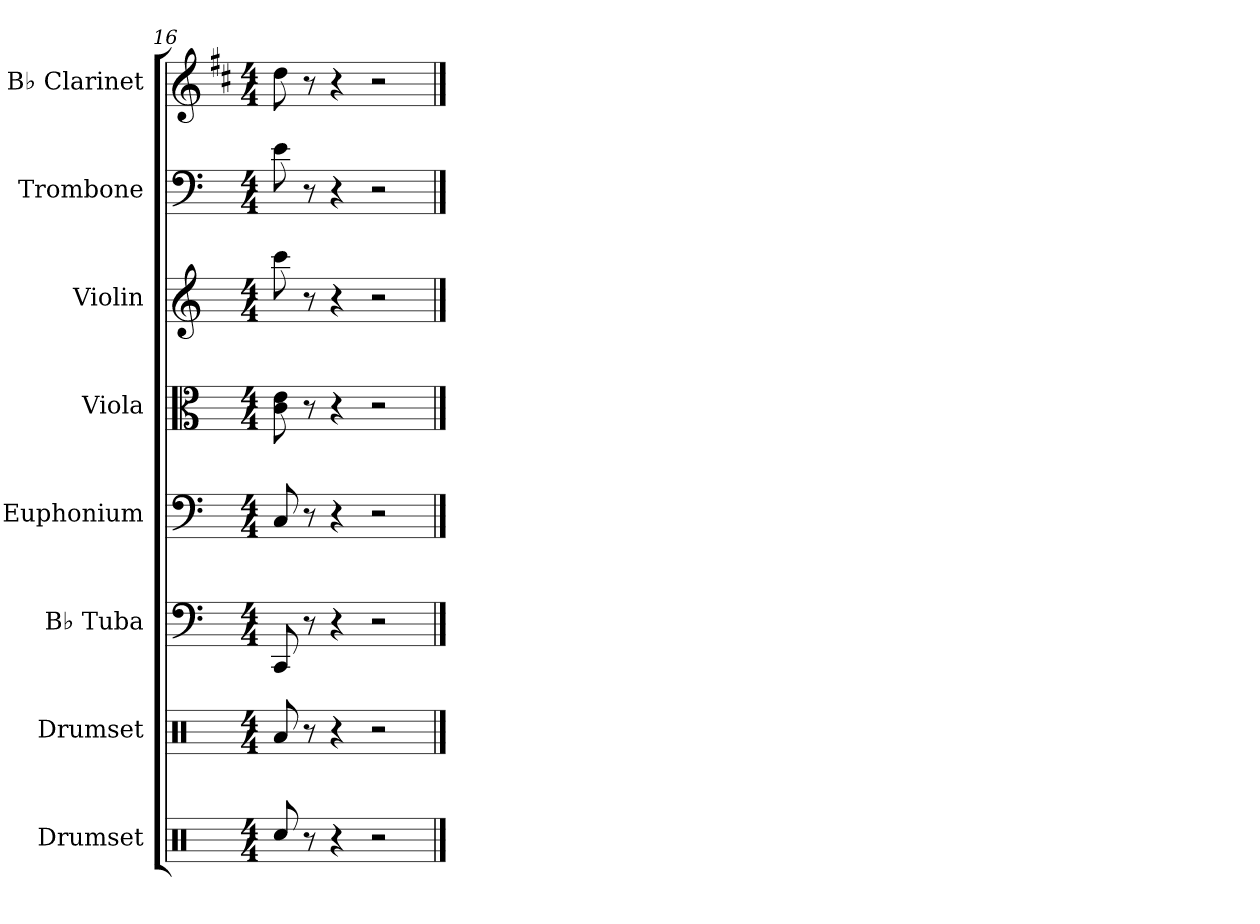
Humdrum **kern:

**kern	**kern	**kern	**kern	**kern	**kern	**kern	**kern
*part8	*part7	*part6	*part5	*part4	*part3	*part2	*part1
*staff8	*staff7	*staff6	*staff5	*staff4	*staff3	*staff2	*staff1
*I"Drumset	*I"Drumset	*I"B♭ Tuba	*I"Euphonium	*I"Viola	*I"Violin	*I"Trombone	*I"B♭ Clarinet
*I'D. Set	*I'D. Set	*I'B♭ Tb.	*	*I'Vla.	*I'Vln.	*I'Tbn.	*I'B♭ Cl.
*clefX	*clefX	*clefF4	*clefF4	*clefC3	*clefG2	*clefF4	*clefG2
*	*	*	*	*	*	*	*ITrd1c2
*k[]	*k[]	*k[]	*k[]	*k[]	*k[]	*k[]	*k[]
*M4/4	*M4/4	*M4/4	*M4/4	*M4/4	*M4/4	*M4/4	*M4/4
=16	=16	=16	=16	=16	=16	=16	=16
8Rcc/	8Ra/	8CC/	8C/	8c\ 8e\	8ccc\	8e\	8cc\
8r	8r	8r	8r	8r	8r	8r	8r
4r	4r	4r	4r	4r	4r	4r	4r
2r	2r	2r	2r	2r	2r	2r	2r
==	==	==	==	==	==	==	==
*-	*-	*-	*-	*-	*-	*-	*-
